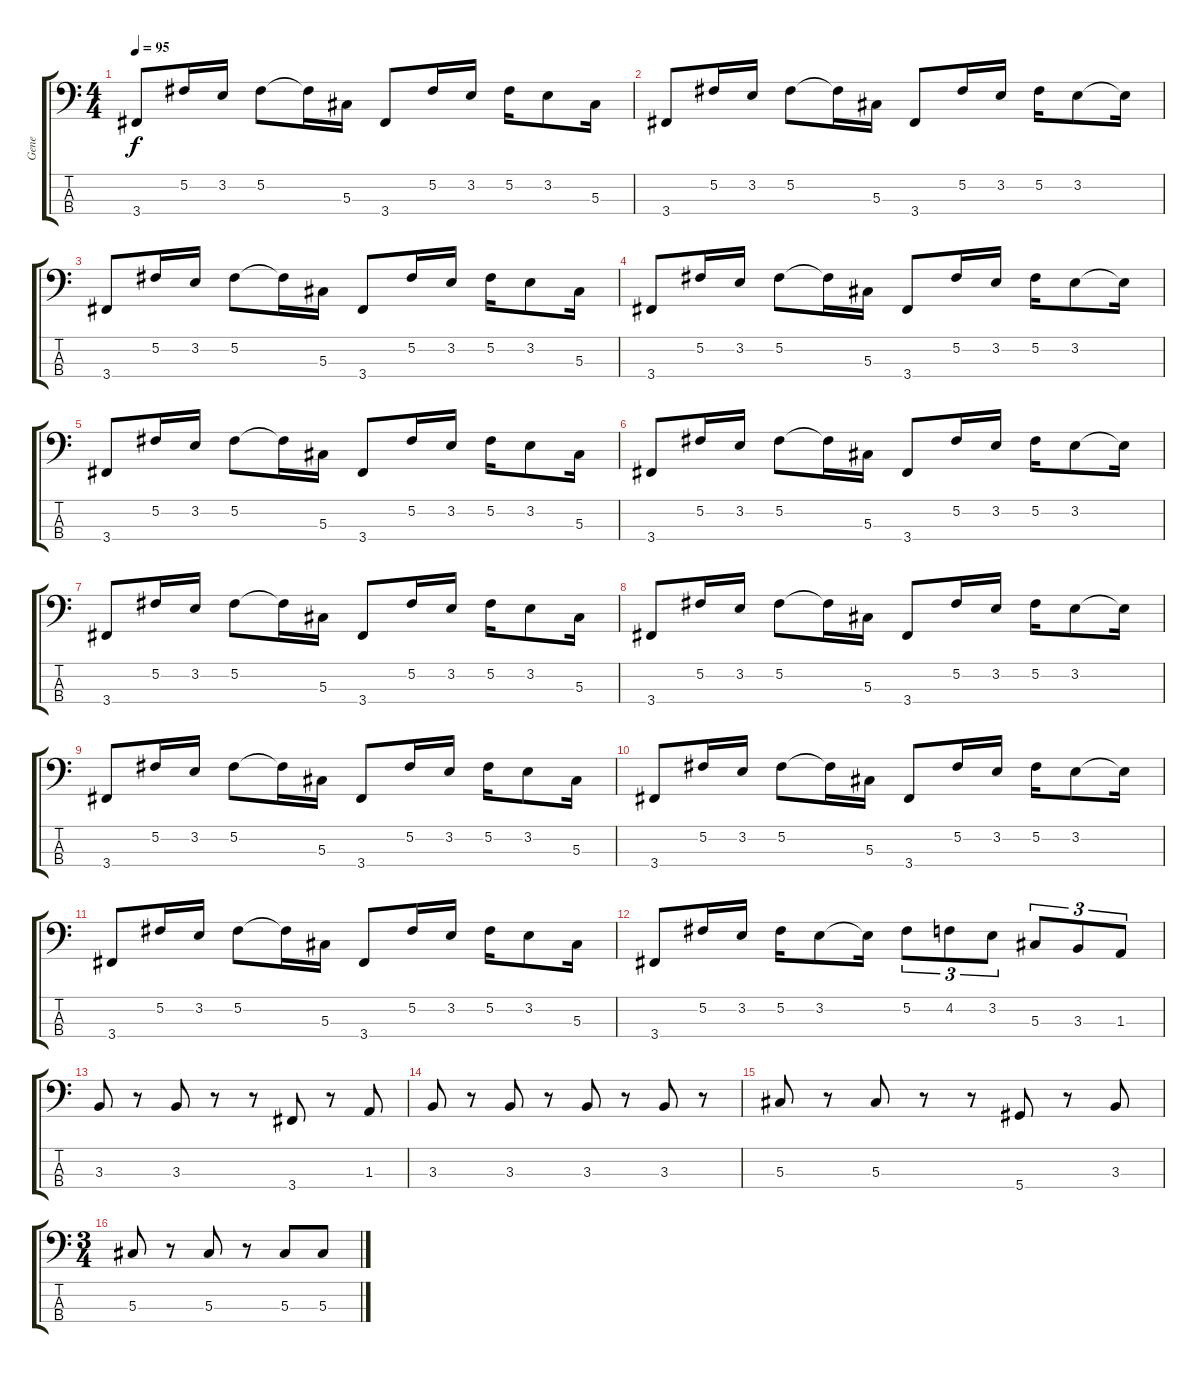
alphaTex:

\track ("Gene" "Gene") {instrument electricbasspick}
\staff {score tabs}
\tuning (Gb2 Db2 Ab1 Eb1) {hide}
\ts (4 4)
\tempo 95
\clef f4
\ks c
3.4.8{dy f} 5.2.16 3.2.16 5.2.8 5.2{t}.16 5.3.16 3.4.8 5.2.16 3.2.16 5.2.16 3.2.8 5.3.16 |
3.4.8 5.2.16 3.2.16 5.2.8 5.2{t}.16 5.3.16 3.4.8 5.2.16 3.2.16 5.2.16 3.2.8 3.2{t}.16 |
3.4.8 5.2.16 3.2.16 5.2.8 5.2{t}.16 5.3.16 3.4.8 5.2.16 3.2.16 5.2.16 3.2.8 5.3.16 |
3.4.8 5.2.16 3.2.16 5.2.8 5.2{t}.16 5.3.16 3.4.8 5.2.16 3.2.16 5.2.16 3.2.8 3.2{t}.16 |
3.4.8 5.2.16 3.2.16 5.2.8 5.2{t}.16 5.3.16 3.4.8 5.2.16 3.2.16 5.2.16 3.2.8 5.3.16 |
3.4.8 5.2.16 3.2.16 5.2.8 5.2{t}.16 5.3.16 3.4.8 5.2.16 3.2.16 5.2.16 3.2.8 3.2{t}.16 |
3.4.8 5.2.16 3.2.16 5.2.8 5.2{t}.16 5.3.16 3.4.8 5.2.16 3.2.16 5.2.16 3.2.8 5.3.16 |
3.4.8 5.2.16 3.2.16 5.2.8 5.2{t}.16 5.3.16 3.4.8 5.2.16 3.2.16 5.2.16 3.2.8 3.2{t}.16 |
3.4.8 5.2.16 3.2.16 5.2.8 5.2{t}.16 5.3.16 3.4.8 5.2.16 3.2.16 5.2.16 3.2.8 5.3.16 |
3.4.8 5.2.16 3.2.16 5.2.8 5.2{t}.16 5.3.16 3.4.8 5.2.16 3.2.16 5.2.16 3.2.8 3.2{t}.16 |
3.4.8 5.2.16 3.2.16 5.2.8 5.2{t}.16 5.3.16 3.4.8 5.2.16 3.2.16 5.2.16 3.2.8 5.3.16 |
3.4.8 5.2.16 3.2.16 5.2.16 3.2.8 3.2{t}.16 5.2.8{tu (3 2)} 4.2.8{tu (3 2)} 3.2.8{tu (3 2)} 5.3.8{tu (3 2)} 3.3.8{tu (3 2)} 1.3.8{tu (3 2)} |
3.3.8 r.8 3.3.8 r.8 r.8 3.4.8 r.8 1.3.8 |
3.3.8 r.8 3.3.8 r.8 3.3.8 r.8 3.3.8 r.8 |
5.3.8 r.8 5.3.8 r.8 r.8 5.4.8 r.8 3.3.8 |
\ts (3 4)
5.3.8 r.8 5.3.8 r.8 5.3.8 5.3.8
